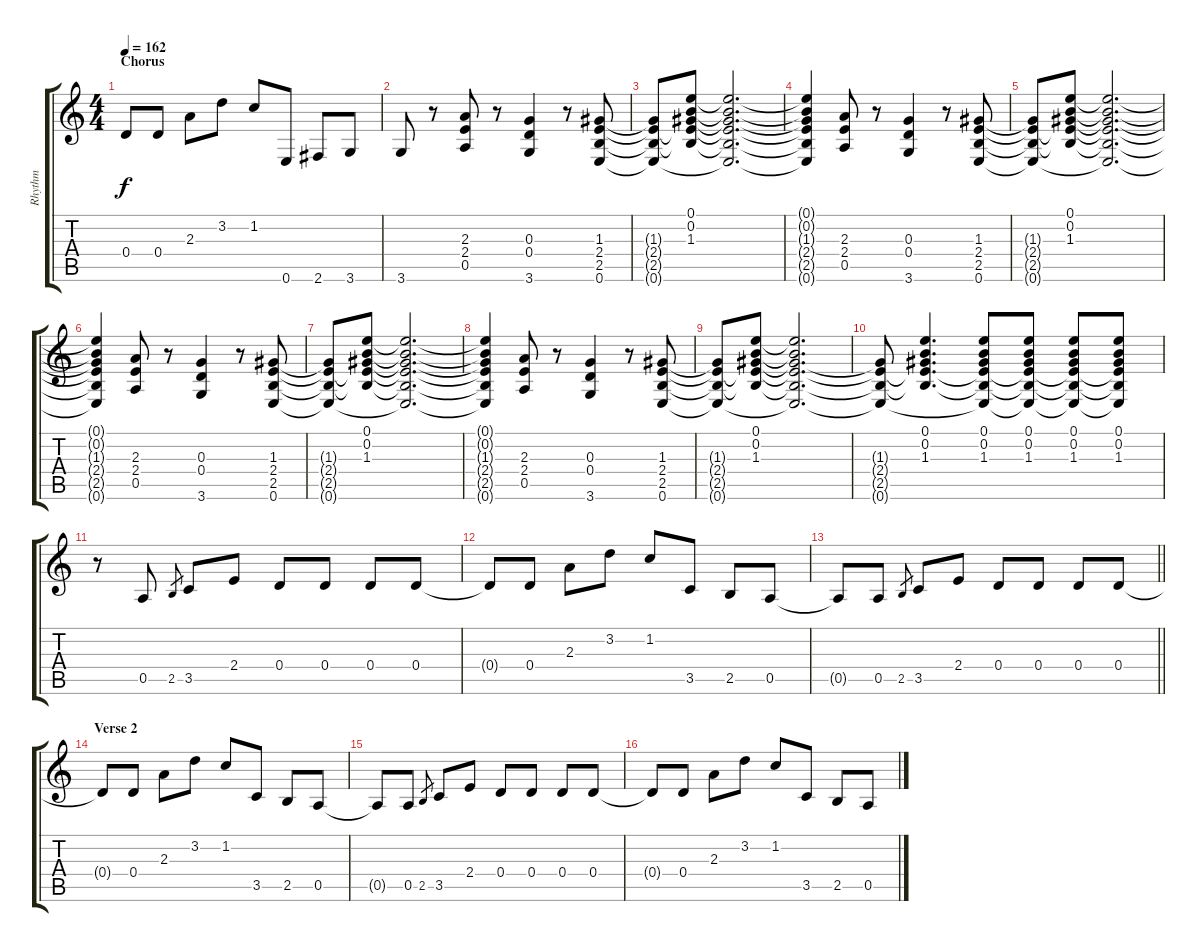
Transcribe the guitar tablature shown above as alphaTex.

\track ("Rhythm" "Rhythm") {instrument overdrivenguitar}
\staff {score tabs}
\tuning (E4 B3 G3 D3 A2 E2) {hide}
\ts (4 4)
\section ("" "Chorus")
\tempo 162
\clef g2
\ks c
0.4{t}.8{dy f} 0.4.8 2.3.8 3.2.8 1.2.8 0.6.8 2.6.8 3.6.8 |
3.6.8 r.8 (2.3 2.4 0.5).8{volume 11} r.8 (0.3 0.4 3.6).4 r.8 (1.3 2.4 2.5 0.6).8 |
(1.3{t} 2.4{t} 2.5{t} 0.6{t}).8 (0.1 0.2 1.3 2.4{t} 2.5{t}).8 (0.1{t} 0.2{t} 1.3{t} 2.4{t} 2.5{t} 0.6{t}).2{d} |
(0.1{t} 0.2{t} 1.3{t} 2.4{t} 2.5{t} 0.6{t}).4 (2.3 2.4 0.5).8 r.8 (0.3 0.4 3.6).4 r.8 (1.3 2.4 2.5 0.6).8 |
(1.3{t} 2.4{t} 2.5{t} 0.6{t}).8 (0.1 0.2 1.3 2.4{t} 2.5{t}).8 (0.1{t} 0.2{t} 1.3{t} 2.4{t} 2.5{t} 0.6{t}).2{d} |
(0.1{t} 0.2{t} 1.3{t} 2.4{t} 2.5{t} 0.6{t}).4 (2.3 2.4 0.5).8 r.8 (0.3 0.4 3.6).4 r.8 (1.3 2.4 2.5 0.6).8 |
(1.3{t} 2.4{t} 2.5{t} 0.6{t}).8 (0.1 0.2 1.3 2.4{t} 2.5{t}).8 (0.1{t} 0.2{t} 1.3{t} 2.4{t} 2.5{t} 0.6{t}).2{d} |
(0.1{t} 0.2{t} 1.3{t} 2.4{t} 2.5{t} 0.6{t}).4 (2.3 2.4 0.5).8 r.8 (0.3 0.4 3.6).4 r.8 (1.3 2.4 2.5 0.6).8 |
(1.3{t} 2.4{t} 2.5{t} 0.6{t}).8 (0.1 0.2 1.3 2.4{t} 2.5{t}).8 (0.1{t} 0.2{t} 1.3{t} 2.4{t} 2.5{t} 0.6{t}).2{d} |
(1.3{t} 2.4{t} 2.5{t} 0.6{t}).8 (0.1 0.2 1.3 2.4{t} 2.5{t}).4{d} (0.1 0.2 1.3 2.4{t} 2.5{t} 0.6{t}).8 (0.1 0.2 1.3 2.4{t} 2.5{t} 0.6{t}).8 (0.1 0.2 1.3 2.4{t} 2.5{t} 0.6{t}).8 (0.1 0.2 1.3 2.4{t} 2.5{t} 0.6{t}).8 |
r.8 0.5.8{volume 10} 2.5.8{gr} 3.5.8 2.4.8 0.4.8 0.4.8 0.4.8 0.4.8 |
0.4{t}.8 0.4.8 2.3.8 3.2.8 1.2.8 3.5.8 2.5.8 0.5.8 |
\barLineRight lightlight
0.5{t}.8 0.5.8 2.5.8{gr} 3.5.8 2.4.8 0.4.8 0.4.8 0.4.8 0.4.8 |
\section ("" "Verse 2")
0.4{t}.8 0.4.8 2.3.8 3.2.8 1.2.8 3.5.8 2.5.8 0.5.8 |
0.5{t}.8 0.5.8 2.5.8{gr} 3.5.8 2.4.8 0.4.8 0.4.8 0.4.8 0.4.8 |
0.4{t}.8 0.4.8 2.3.8 3.2.8 1.2.8 3.5.8 2.5.8 0.5.8
